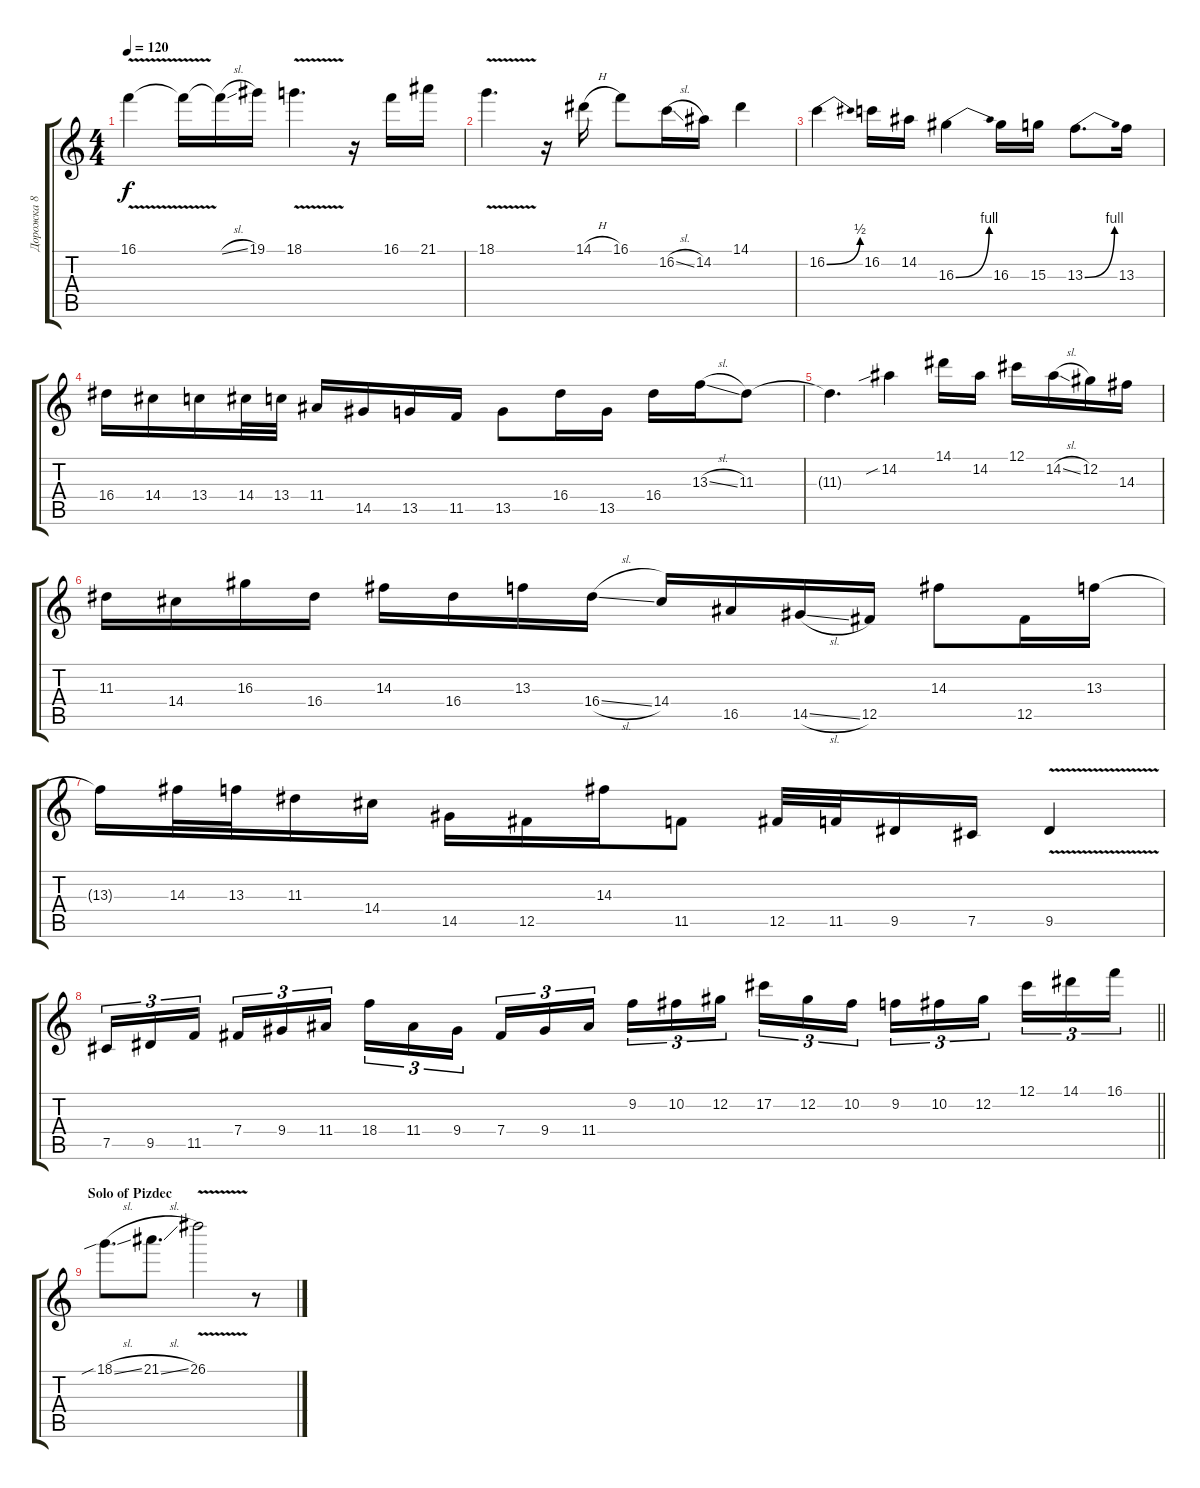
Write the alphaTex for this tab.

\track ("Дорожка 8" "Дорожка 8") {instrument distortionguitar}
\staff {score tabs}
\tuning (Db4 Ab3 E3 B2 Gb2 B1) {hide}
\ts (4 4)
\tempo 120
\clef g2
\ks c
16.1{v}.4{dy f} 16.1{t}.16 16.1{sl t}.16 19.1.16 18.1{v}.4{d} r.16 16.1.16 21.1.16 |
18.1{v}.4{d} r.16 14.1{h}.16 16.1.8 16.2{sl}.16 14.2.16 14.1.4 |
16.2{be (bend 0 0 60 2)}.4 16.2.16 14.2.16 16.3{be (bend 0 0 60 4)}.4 16.3.16 15.3.16 13.3{be (bend 0 0 60 4)}.8{d} 13.3.16 |
16.4.16 14.4.16 13.4.16 14.4.32 13.4.32 11.4.16 14.5.16 13.5.16 11.5.16 13.5.8 16.4.16 13.5.16 16.4.16 13.3{sl}.16 11.3.8 |
11.3{t}.4{d} 14.2{sib}.4 14.1.16 14.2.16 12.1.16 14.2{sl}.16 12.2.16 14.3.16 |
11.3.16 14.4.16 16.3.16 16.4.16 14.3.16 16.4.16 13.3.16 16.4{sl}.16 14.4.16 16.5.16 14.5{sl}.16 12.5.16 14.3.8 12.5.16 13.3.16 |
13.3{t}.16 14.3.32 13.3.32 11.3.16 14.4.16 14.5.16 12.5.16 14.3.16 11.5.8 12.5.32 11.5.32 9.5.16 7.5.16 9.5{v}.4 |
\barLineRight lightlight
7.5.16{tu (3 2)} 9.5.16{tu (3 2)} 11.5.16{tu (3 2) beam splitsecondary} 7.4.16{tu (3 2)} 9.4.16{tu (3 2)} 11.4.16{tu (3 2)} 18.4.16{tu (3 2)} 11.4.16{tu (3 2)} 9.4.16{tu (3 2) beam splitsecondary} 7.4.16{tu (3 2)} 9.4.16{tu (3 2)} 11.4.16{tu (3 2)} 9.2.16{tu (3 2)} 10.2.16{tu (3 2)} 12.2.16{tu (3 2) beam splitsecondary} 17.2.16{tu (3 2)} 12.2.16{tu (3 2)} 10.2.16{tu (3 2)} 9.2.16{tu (3 2)} 10.2.16{tu (3 2)} 12.2.16{tu (3 2) beam splitsecondary} 12.1.16{tu (3 2)} 14.1.16{tu (3 2)} 16.1.16{tu (3 2)} |
\section ("" "Solo of Pizdec")
18.1{sib sl}.8{d} 21.1{sl}.8{d} 26.1{v}.2 r.8
